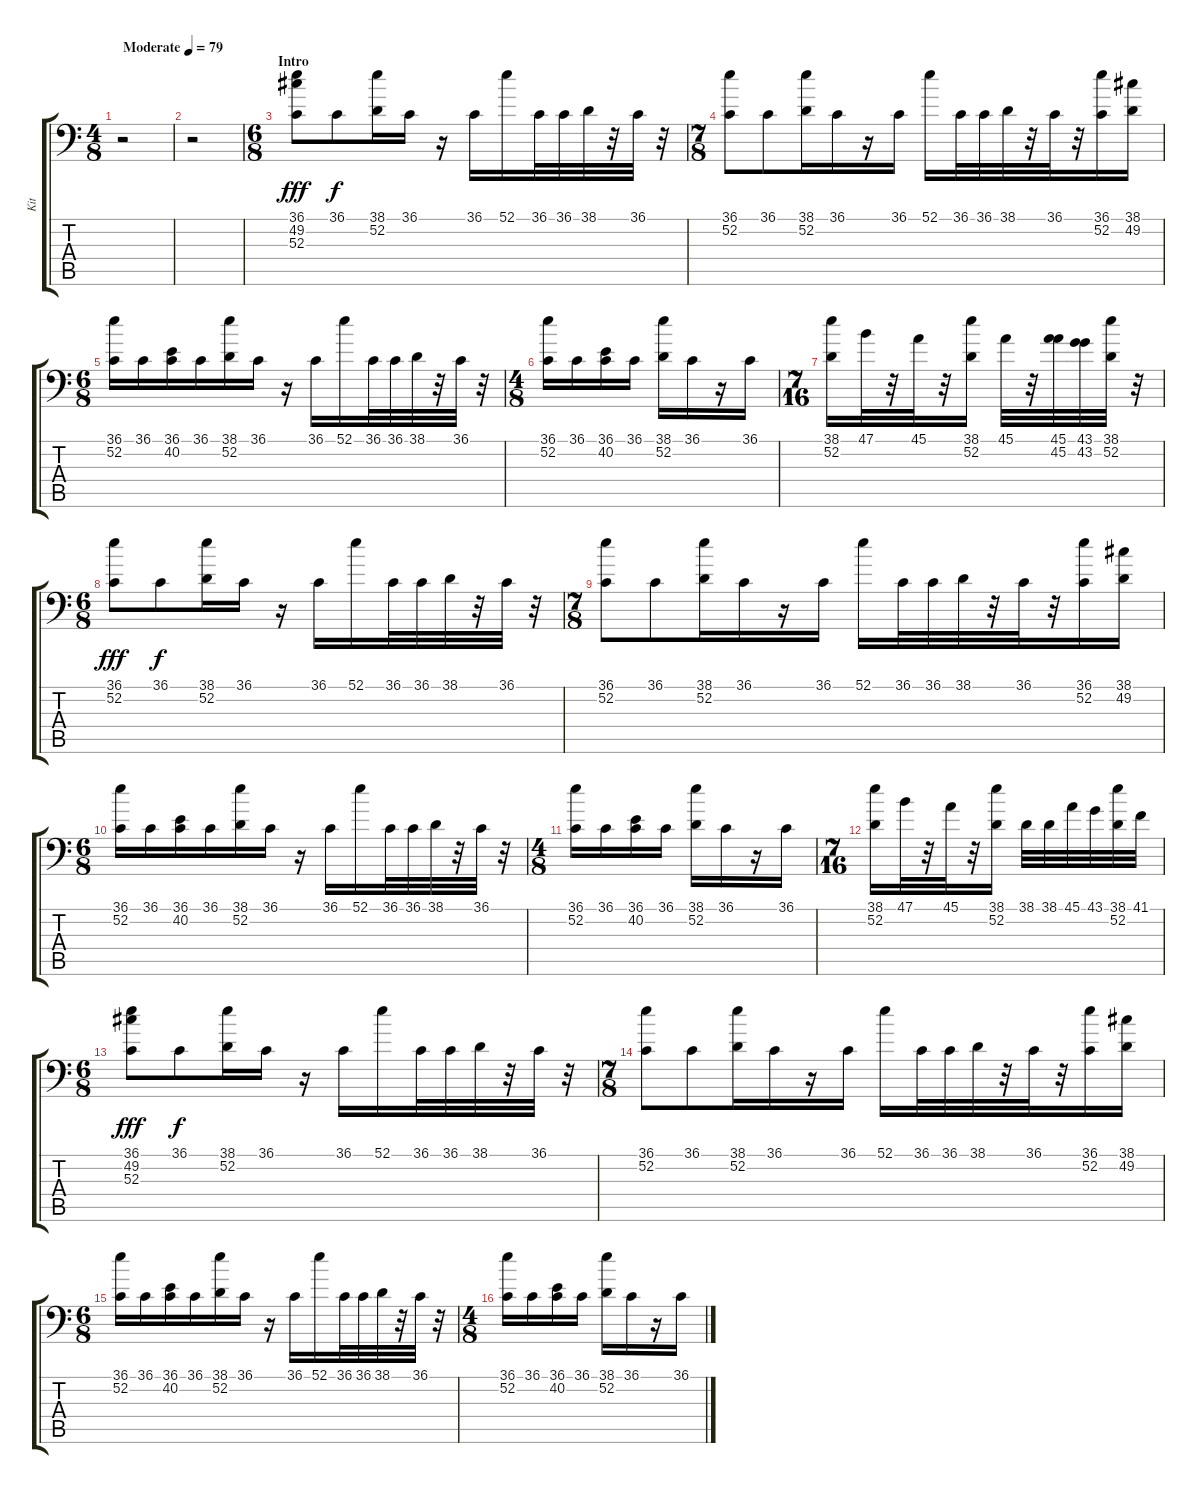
\track ("Kit" "Kit") {instrument acousticgrandpiano}
\staff {score tabs}
\tuning (C-1 C-1 C-1 C-1 C-1 C-1) {hide}
\ts (4 8)
\tempo (79 "Moderate")
\clef f4
\ks c
r.2{dy fff instrument acousticgrandpiano} |
r.2 |
\ts (6 8)
\section ("" "Intro")
(36.1 49.2 52.3).8 36.1.8{dy f} (38.1 52.2).16 36.1.16 r.16 36.1.16 52.1.16 36.1.32 36.1.32 38.1.32 r.32 36.1.32 r.32 |
\ts (7 8)
(36.1 52.2).8 36.1.8 (38.1 52.2).16 36.1.16 r.16 36.1.16 52.1.16 36.1.32 36.1.32 38.1.32 r.32 36.1.32 r.32 (36.1 52.2).16 (38.1 49.2).16 |
\ts (6 8)
(36.1 52.2).16 36.1.16 (36.1 40.2).16 36.1.16 (38.1 52.2).16 36.1.16 r.16 36.1.16 52.1.16 36.1.32 36.1.32 38.1.32 r.32 36.1.32 r.32 |
\ts (4 8)
(36.1 52.2).16 36.1.16 (36.1 40.2).16 36.1.16 (38.1 52.2).16 36.1.16 r.16 36.1.16 |
\ts (7 16)
(38.1 52.2).16 47.1.32 r.32 45.1.32 r.32 (38.1 52.2).16 45.1.32 r.32 (45.1 45.2).32 (43.1 43.2).32 (38.1 52.2).32 r.32 |
\ts (6 8)
(36.1 52.2).8{dy fff} 36.1.8{dy f} (38.1 52.2).16 36.1.16 r.16 36.1.16 52.1.16 36.1.32 36.1.32 38.1.32 r.32 36.1.32 r.32 |
\ts (7 8)
(36.1 52.2).8 36.1.8 (38.1 52.2).16 36.1.16 r.16 36.1.16 52.1.16 36.1.32 36.1.32 38.1.32 r.32 36.1.32 r.32 (36.1 52.2).16 (38.1 49.2).16 |
\ts (6 8)
(36.1 52.2).16 36.1.16 (36.1 40.2).16 36.1.16 (38.1 52.2).16 36.1.16 r.16 36.1.16 52.1.16 36.1.32 36.1.32 38.1.32 r.32 36.1.32 r.32 |
\ts (4 8)
(36.1 52.2).16 36.1.16 (36.1 40.2).16 36.1.16 (38.1 52.2).16 36.1.16 r.16 36.1.16 |
\ts (7 16)
(38.1 52.2).16 47.1.32 r.32 45.1.32 r.32 (38.1 52.2).16 38.1.32 38.1.32 45.1.32 43.1.32 (38.1 52.2).32 41.1.32 |
\ts (6 8)
(36.1 49.2 52.3).8{dy fff} 36.1.8{dy f} (38.1 52.2).16 36.1.16 r.16 36.1.16 52.1.16 36.1.32 36.1.32 38.1.32 r.32 36.1.32 r.32 |
\ts (7 8)
(36.1 52.2).8 36.1.8 (38.1 52.2).16 36.1.16 r.16 36.1.16 52.1.16 36.1.32 36.1.32 38.1.32 r.32 36.1.32 r.32 (36.1 52.2).16 (38.1 49.2).16 |
\ts (6 8)
(36.1 52.2).16 36.1.16 (36.1 40.2).16 36.1.16 (38.1 52.2).16 36.1.16 r.16 36.1.16 52.1.16 36.1.32 36.1.32 38.1.32 r.32 36.1.32 r.32 |
\ts (4 8)
(36.1 52.2).16 36.1.16 (36.1 40.2).16 36.1.16 (38.1 52.2).16 36.1.16 r.16 36.1.16
